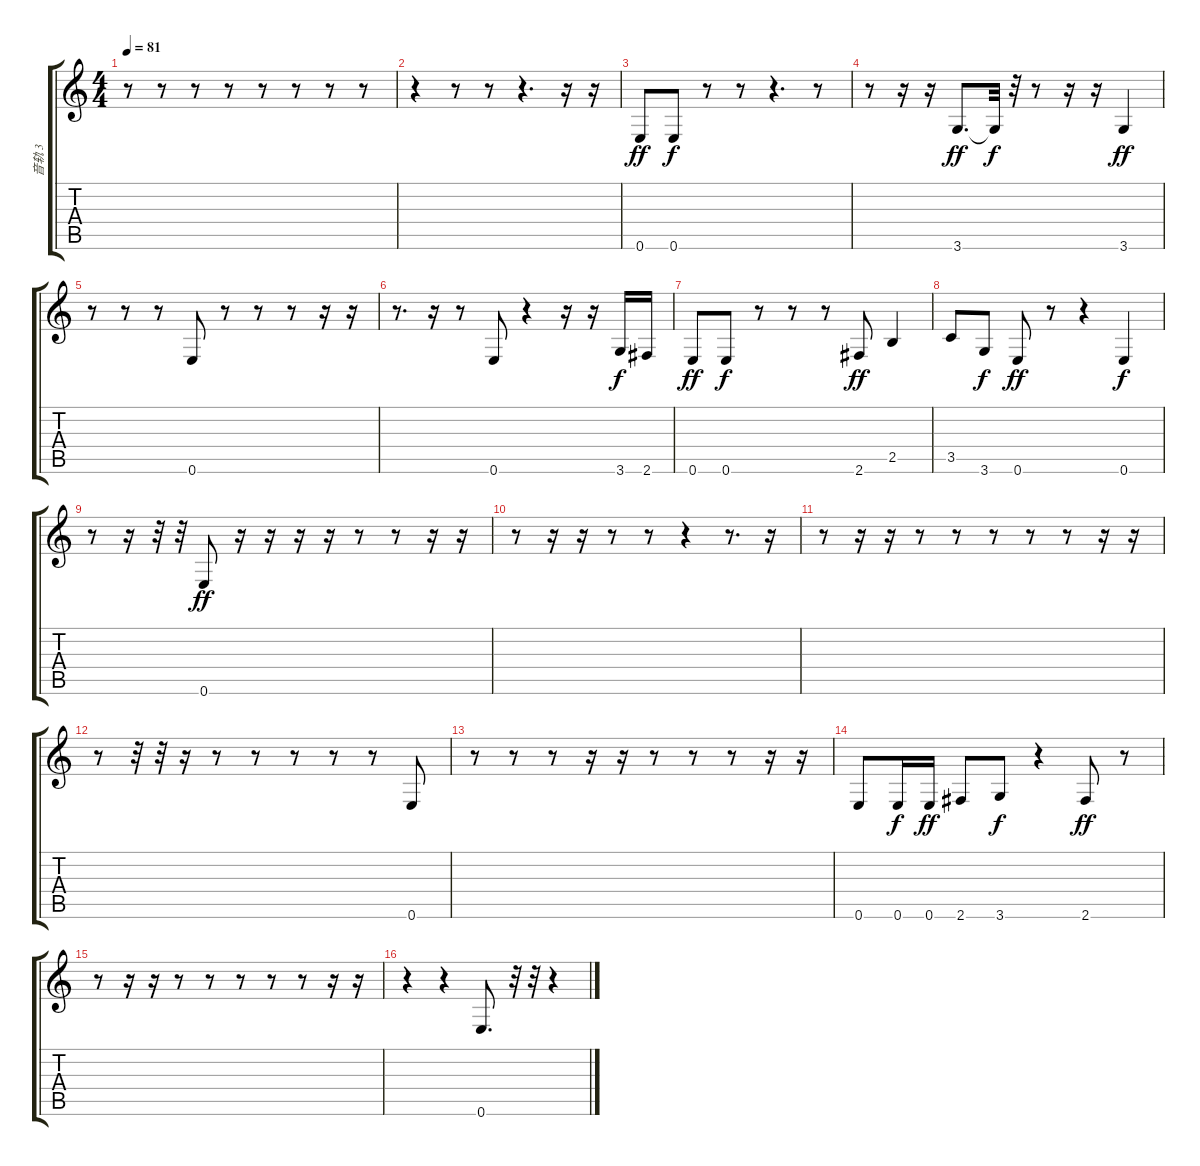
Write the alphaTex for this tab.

\track ("音轨 3" "音轨 3") {instrument electricbassfinger}
\staff {score tabs}
\tuning (E4 B3 G3 D3 A2 E2) {hide}
\ts (4 4)
\tempo 81
\clef g2
\ks c
r.8{dy f} r.8 r.8 r.8 r.8 r.8 r.8 r.8 |
r.4 r.8 r.8 r.4{d} r.16 r.16 |
0.6.8{dy ff} 0.6.8{dy f} r.8 r.8 r.4{d} r.8 |
r.8 r.16 r.16 3.6.8{d dy ff} 3.6{t}.32{dy f} r.32 r.8 r.16 r.16 3.6.4{dy ff} |
r.8 r.8 r.8 0.6.8 r.8 r.8 r.8 r.16 r.16 |
r.8{d} r.16 r.8 0.6.8 r.4 r.16 r.16 3.6.16{dy f} 2.6.16 |
0.6.8{dy ff} 0.6.8{dy f} r.8 r.8 r.8 2.6.8{dy ff} 2.5.4 |
3.5.8 3.6.8{dy f} 0.6.8{dy ff} r.8 r.4 0.6.4{dy f} |
r.8 r.16 r.32 r.32 0.6.8{dy ff} r.16 r.16 r.16 r.16 r.8 r.8 r.16 r.16 |
r.8 r.16 r.16 r.8 r.8 r.4 r.8{d} r.16 |
r.8 r.16 r.16 r.8 r.8 r.8 r.8 r.8 r.16 r.16 |
r.8 r.32 r.32 r.16 r.8 r.8 r.8 r.8 r.8 0.6.8 |
r.8 r.8 r.8 r.16 r.16 r.8 r.8 r.8 r.16 r.16 |
0.6.8 0.6.16{dy f} 0.6.16{dy ff} 2.6.8 3.6.8{dy f} r.4 2.6.8{dy ff} r.8 |
r.8 r.16 r.16 r.8 r.8 r.8 r.8 r.8 r.16 r.16 |
r.4 r.4 0.6.8{d} r.32 r.32 r.4
